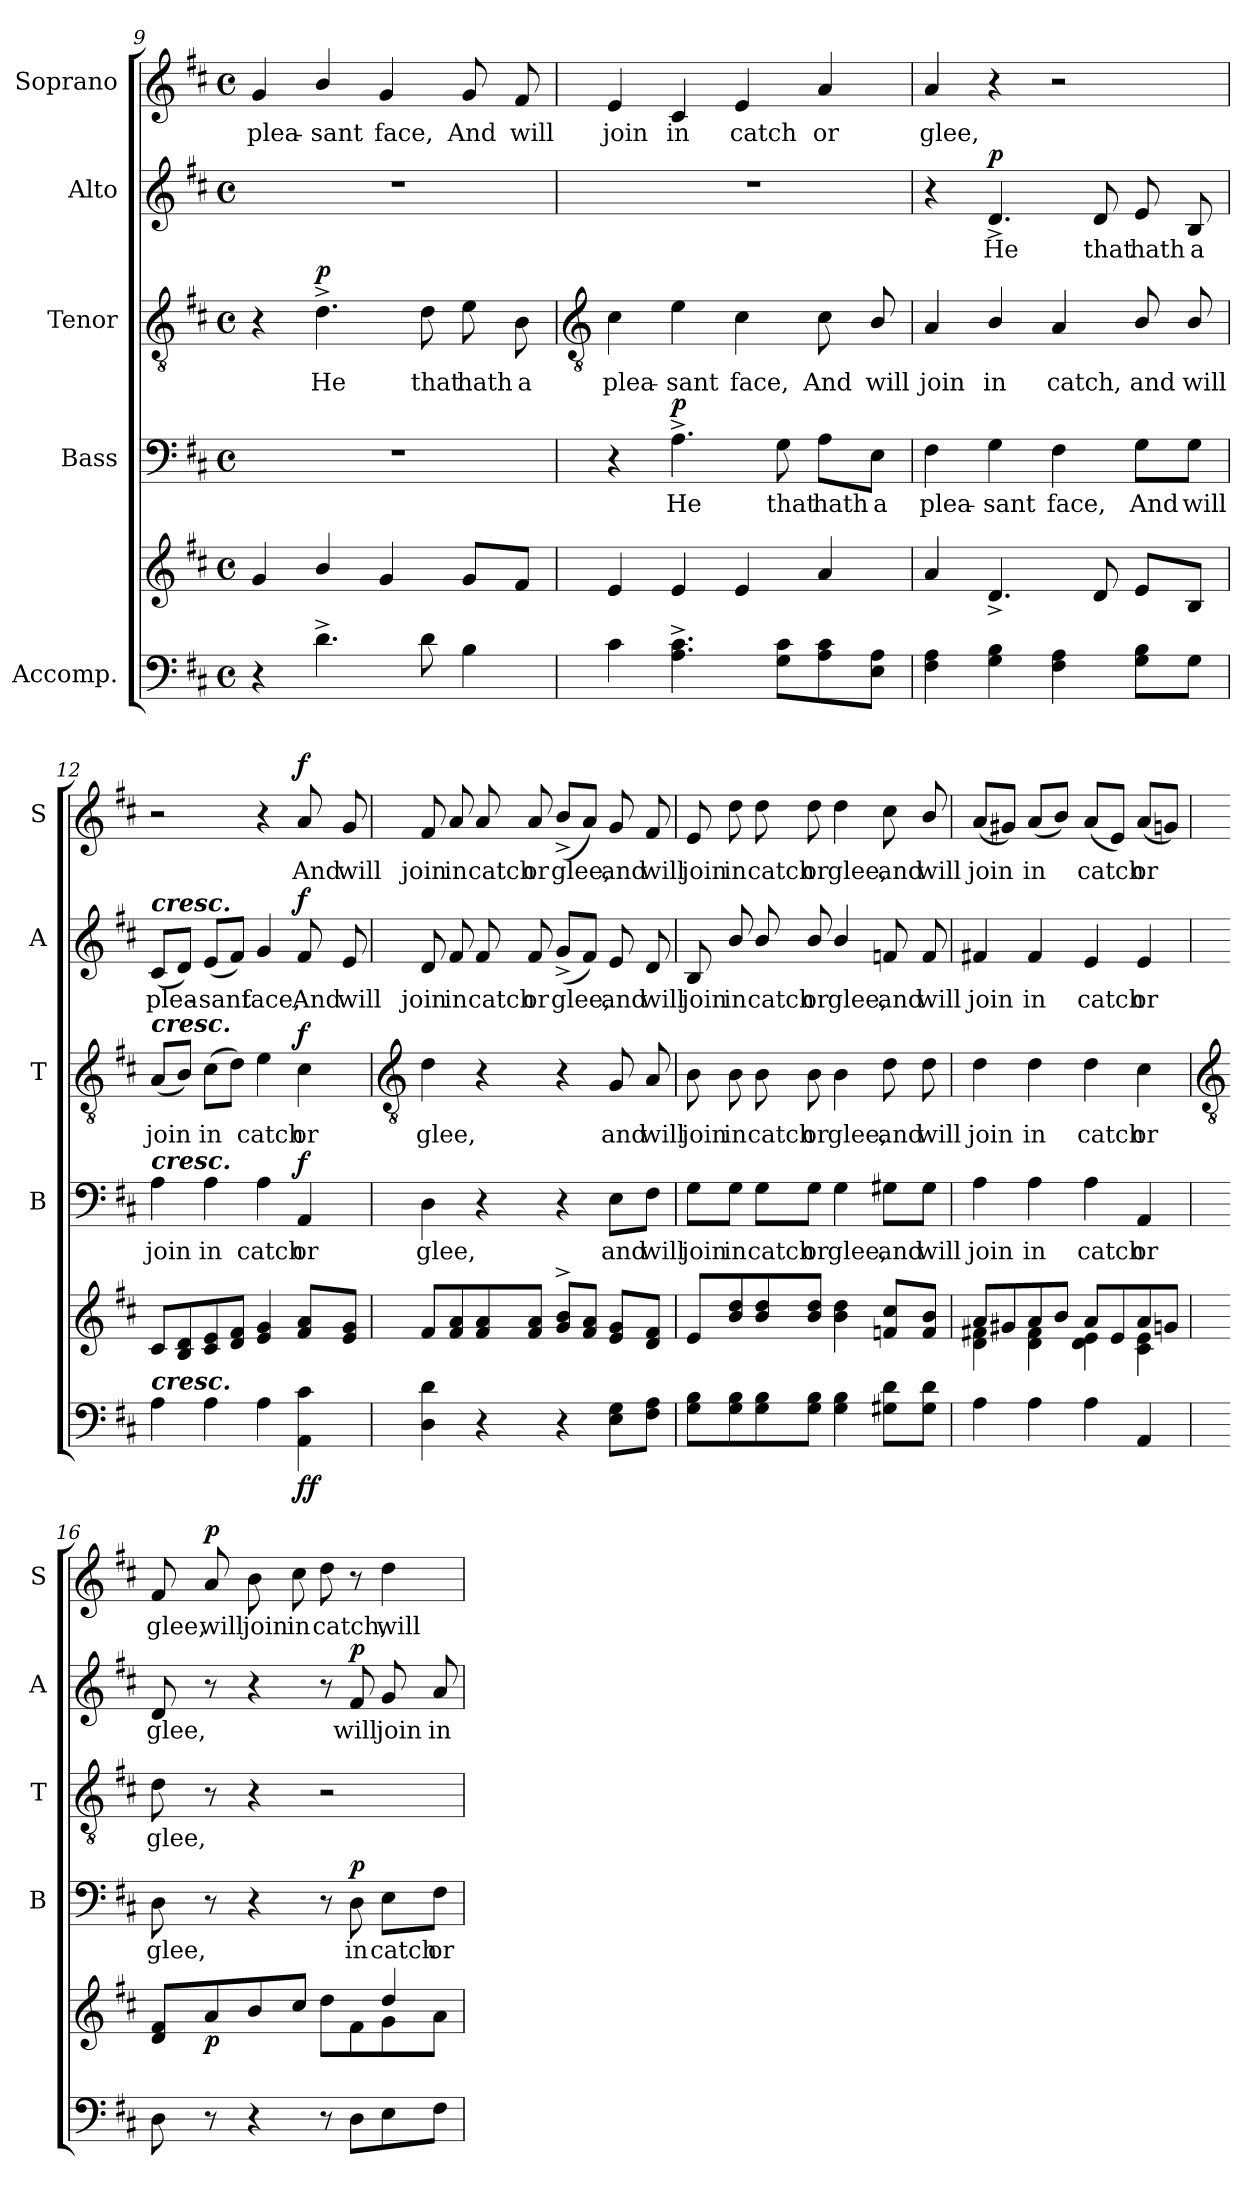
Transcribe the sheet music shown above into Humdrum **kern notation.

**kern	**kern	**dynam	**kern	**text	**dynam	**kern	**text	**dynam	**kern	**text	**dynam	**kern	**text	**dynam
*part5	*part5	*part5	*part4	*part4	*part4	*part3	*part3	*part3	*part2	*part2	*part2	*part1	*part1	*part1
*staff6	*staff5	*staff5/6	*staff4	*staff4	*staff4	*staff3	*staff3	*staff3	*staff2	*staff2	*staff2	*staff1	*staff1	*staff1
*I"Accomp.	*	*	*I"Bass	*	*	*I"Tenor	*	*	*I"Alto	*	*	*I"Soprano	*	*
*	*	*	*I'B	*	*	*I'T	*	*	*I'A	*	*	*I'S	*	*
*clefF4	*clefG2	*	*clefF4	*	*	*clefGv2	*	*	*clefG2	*	*	*clefG2	*	*
*k[f#c#]	*k[f#c#]	*	*k[f#c#]	*	*	*k[f#c#]	*	*	*k[f#c#]	*	*	*k[f#c#]	*	*
*D:	*D:	*	*D:	*	*	*D:	*	*	*D:	*	*	*D:	*	*
*M4/4	*M4/4	*	*M4/4	*	*	*M4/4	*	*	*M4/4	*	*	*M4/4	*	*
*met(c)	*met(c)	*	*met(c)	*	*	*met(c)	*	*	*met(c)	*	*	*met(c)	*	*
=9	=9	=9	=9	=9	=9	=9	=9	=9	=9	=9	=9	=9	=9	=9
!	!	!	!	!	!	!	!	!	!	!	!	!	!LO:LY:b	!
4r	4g	.	1r	.	.	4r	.	.	1r	.	.	4g	plea-	.
!	!	!	!	!	!	!	!LO:LY:b	!LO:DY:b	!	!	!	!	!LO:LY:b	!
4.d^	4b/	.	.	.	.	4.d^	He	p	.	.	.	4b/	-sant	.
!	!	!	!	!	!	!	!	!	!	!	!	!	!LO:LY:b	!
.	4g	.	.	.	.	.	.	.	.	.	.	4g	face,	.
!	!	!	!	!	!	!	!LO:LY:b	!	!	!	!	!	!	!
8d	.	.	.	.	.	8d	that	.	.	.	.	.	.	.
!	!	!	!	!	!	!	!LO:LY:b	!	!	!	!	!	!LO:LY:b	!
4B	8gL	.	.	.	.	8e	hath	.	.	.	.	8g	And	.
!	!	!	!	!	!	!	!LO:LY:b	!	!	!	!	!	!LO:LY:b	!
.	8f#J	.	.	.	.	8B	a	.	.	.	.	8f#	will	.
!!LO:LB:g=z
=10	=10	=10	=10	=10	=10	=10	=10	=10	=10	=10	=10	=10	=10	=10
*	*	*	*	*	*	*clefGv2	*	*	*	*	*	*	*	*
!	!	!	!	!	!	!	!LO:LY:b	!	!	!	!	!	!LO:LY:b	!
4c#	4e	.	4r	.	.	4c#	plea-	.	1r	.	.	4e	join	.
!	!	!	!	!LO:LY:b	!LO:DY:b	!	!LO:LY:b	!	!	!	!	!	!LO:LY:b	!
4.A^ 4.c#^	4e	.	4.A^	He	p	4e	-sant	.	.	.	.	4c#	in	.
!	!	!	!	!	!	!	!LO:LY:b	!	!	!	!	!	!LO:LY:b	!
.	4e	.	.	.	.	4c#	face,	.	.	.	.	4e	catch	.
!	!	!	!	!LO:LY:b	!	!	!	!	!	!	!	!	!	!
8G 8c#L	.	.	8G	that	.	.	.	.	.	.	.	.	.	.
!	!	!	!	!LO:LY:b	!	!	!LO:LY:b	!	!	!	!	!	!LO:LY:b	!
8A 8c#	4a	.	8A\L	hath	.	8c#	And	.	.	.	.	4a	or	.
!	!	!	!	!LO:LY:b	!	!	!LO:LY:b	!	!	!	!	!	!	!
8E 8AJ	.	.	8E\J	a	.	8B/	will	.	.	.	.	.	.	.
=11	=11	=11	=11	=11	=11	=11	=11	=11	=11	=11	=11	=11	=11	=11
!	!	!	!	!LO:LY:b	!	!	!LO:LY:b	!	!	!	!	!	!LO:LY:b	!
4F# 4A	4a	.	4F#	plea-	.	4A	join	.	4r	.	.	4a	glee,	.
!	!	!	!	!LO:LY:b	!	!	!LO:LY:b	!	!	!LO:LY:b	!LO:DY:b	!	!	!
4G 4B	4.d^	.	4G	-sant	.	4B/	in	.	4.d^	He	p	4r	.	.
!	!	!	!	!LO:LY:b	!	!	!LO:LY:b	!	!	!	!	!	!	!
4F# 4A	.	.	4F#	face,	.	4A	catch,	.	.	.	.	2r	.	.
!	!	!	!	!	!	!	!	!	!	!LO:LY:b	!	!	!	!
.	8d	.	.	.	.	.	.	.	8d	that	.	.	.	.
!	!	!	!	!LO:LY:b	!	!	!LO:LY:b	!	!	!LO:LY:b	!	!	!	!
8G 8BL	8eL	.	8G\L	And	.	8B/	and	.	8e	hath	.	.	.	.
!	!	!	!	!LO:LY:b	!	!	!LO:LY:b	!	!	!LO:LY:b	!	!	!	!
8GJ	8BJ	.	8G\J	will	.	8B/	will	.	8B	a	.	.	.	.
=12	=12	=12	=12	=12	=12	=12	=12	=12	=12	=12	=12	=12	=12	=12
!	!	!	!	!	!	!	!	!	!LO:TX:a:Bi:t=cresc.	!	!	!	!	!
!	!	!	!	!	!	!LO:TX:a:Bi:t=cresc.	!	!	!	!	!	!	!	!
!	!	!	!LO:TX:a:Bi:t=cresc.	!	!	!	!	!	!	!	!	!	!	!
!LO:TX:a:Bi:t=cresc.	!	!	!	!	!	!	!	!	!	!	!	!	!	!
!	!	!	!	!LO:LY:b	!	!	!LO:LY:b	!	!	!LO:LY:b	!	!	!	!
4A	8c#L	.	4A	join	.	(<8AL	join	.	(<8c#L	plea-	.	2r	.	.
.	8B 8d	.	.	.	.	8BJ)	.	.	8dJ)	.	.	.	.	.
!	!	!	!	!LO:LY:b	!	!	!LO:LY:b	!	!	!LO:LY:b	!	!	!	!
4A	8c# 8e	.	4A	in	.	(>8c#L	in	.	(<8eL	sant	.	.	.	.
.	8d 8f#J	.	.	.	.	8dJ)	.	.	8f#J)	.	.	.	.	.
!	!	!	!	!LO:LY:b	!	!	!LO:LY:b	!	!	!LO:LY:b	!	!	!	!
4A	4e 4g	.	4A	catch	.	4e	catch	.	4g	face,	.	4r	.	.
!	!	!LO:DY:b=2	!	!LO:LY:b	!	!	!LO:LY:b	!	!	!LO:LY:b	!	!	!LO:LY:b	!
!	!	!LO:DY:n=1:b	!	!	!LO:DY:b	!	!	!LO:DY:b	!	!	!LO:DY:b	!	!	!LO:DY:b
4AA 4c#	8f# 8aL	f f	4AA	or	f	4c#	or	f	8f#	And	f	8a	And	f
!	!	!	!	!	!	!	!	!	!	!LO:LY:b	!	!	!LO:LY:b	!
.	8e 8gJ	.	.	.	.	.	.	.	8e	will	.	8g	will	.
!!LO:LB:g=z
=13	=13	=13	=13	=13	=13	=13	=13	=13	=13	=13	=13	=13	=13	=13
*	*	*	*	*	*	*clefGv2	*	*	*	*	*	*	*	*
*	*^	*	*	*	*	*	*	*	*	*	*	*	*	*
!	!	!	!	!	!LO:LY:b	!	!	!LO:LY:b	!	!	!LO:LY:b	!	!	!LO:LY:b	!
4D 4d	8f#L	1ryy	.	4D	glee,	.	4d	glee,	.	8d	join	.	8f#	join	.
!	!	!	!	!	!	!	!	!	!	!	!LO:LY:b	!	!	!LO:LY:b	!
.	8f# 8a	.	.	.	.	.	.	.	.	8f#	in	.	8a	in	.
!	!	!	!	!	!	!	!	!	!	!	!LO:LY:b	!	!	!LO:LY:b	!
4r	8f# 8a	.	.	4r	.	.	4r	.	.	8f#	catch	.	8a	catch	.
!	!	!	!	!	!	!	!	!	!	!	!LO:LY:b	!	!	!LO:LY:b	!
.	8f# 8aJ	.	.	.	.	.	.	.	.	8f#	or	.	8a	or	.
!	!	!	!	!	!	!	!	!	!	!	!LO:LY:b	!	!	!LO:LY:b	!
4r	8g^ 8b^L	.	.	4r	.	.	4r	.	.	(<8g^L	glee,	.	(<8b^L	glee,	.
.	8f# 8aJ	.	.	.	.	.	.	.	.	8f#J)	.	.	8aJ)	.	.
!	!	!	!	!	!LO:LY:b	!	!	!LO:LY:b	!	!	!LO:LY:b	!	!	!LO:LY:b	!
8E 8GL	8e 8gL	.	.	8E\L	and	.	8G	and	.	8e	and	.	8g	and	.
!	!	!	!	!	!LO:LY:b	!	!	!LO:LY:b	!	!	!LO:LY:b	!	!	!LO:LY:b	!
8F# 8AJ	8d 8f#J	.	.	8F#\J	will	.	8A	will	.	8d	will	.	8f#	will	.
=14	=14	=14	=14	=14	=14	=14	=14	=14	=14	=14	=14	=14	=14	=14	=14
!	!	!	!	!	!LO:LY:b	!	!	!LO:LY:b	!	!	!LO:LY:b	!	!	!LO:LY:b	!
8G 8BL	8eL	4ryy	.	8G\L	join	.	8B	join	.	8B	join	.	8e	join	.
!	!	!	!	!	!LO:LY:b	!	!	!LO:LY:b	!	!	!LO:LY:b	!	!	!LO:LY:b	!
8G 8B	8b 8dd	.	.	8G\J	in	.	8B	in	.	8b/	in	.	8dd	in	.
!	!	!	!	!	!LO:LY:b	!	!	!LO:LY:b	!	!	!LO:LY:b	!	!	!LO:LY:b	!
8G 8B	8b 8dd	4ryy	.	8G\L	catch	.	8B	catch	.	8b/	catch	.	8dd	catch	.
!	!	!	!	!	!LO:LY:b	!	!	!LO:LY:b	!	!	!LO:LY:b	!	!	!LO:LY:b	!
8G 8BJ	8b 8ddJ	.	.	8G\J	or	.	8B	or	.	8b/	or	.	8dd	or	.
!	!	!	!	!	!LO:LY:b	!	!	!LO:LY:b	!	!	!LO:LY:b	!	!	!LO:LY:b	!
4G 4B	4b\ 4dd\	4ryy	.	4G	glee,	.	4B	glee,	.	4b/	glee,	.	4dd	glee,	.
!	!	!	!	!	!LO:LY:b	!	!	!LO:LY:b	!	!	!LO:LY:b	!	!	!LO:LY:b	!
8G#X 8dL	8fn 8cc#L	4ryy	.	8G#X\L	and	.	8d	and	.	8fn	and	.	8cc#	and	.
!	!	!	!	!	!LO:LY:b	!	!	!LO:LY:b	!	!	!LO:LY:b	!	!	!LO:LY:b	!
8G# 8dJ	8f 8bJ	.	.	8G#\J	will	.	8d	will	.	8f	will	.	8b/	will	.
=15	=15	=15	=15	=15	=15	=15	=15	=15	=15	=15	=15	=15	=15	=15	=15
!	!	!	!	!	!LO:LY:b	!	!	!LO:LY:b	!	!	!LO:LY:b	!	!	!LO:LY:b	!
4A	8aL	4d\ 4f#X\	.	4A	join	.	4d	join	.	4f#X	join	.	(<8aL	join	.
.	8g#X	.	.	.	.	.	.	.	.	.	.	.	8g#XJ)	.	.
!	!	!	!	!	!LO:LY:b	!	!	!LO:LY:b	!	!	!LO:LY:b	!	!	!LO:LY:b	!
4A	8a	4d\ 4f#\	.	4A	in	.	4d	in	.	4f#	in	.	(<8aL	in	.
.	8bJ	.	.	.	.	.	.	.	.	.	.	.	8bJ)	.	.
!	!	!	!	!	!LO:LY:b	!	!	!LO:LY:b	!	!	!LO:LY:b	!	!	!LO:LY:b	!
4A	8aL	4d\ 4e\	.	4A	catch	.	4d	catch	.	4e	catch	.	(<8aL	catch	.
.	8e	.	.	.	.	.	.	.	.	.	.	.	8eJ)	.	.
!	!	!	!	!	!LO:LY:b	!	!	!LO:LY:b	!	!	!LO:LY:b	!	!	!LO:LY:b	!
4AA	8a	4c#\ 4e\	.	4AA	or	.	4c#	or	.	4e	or	.	(<8aL	or	.
.	8gnJ	.	.	.	.	.	.	.	.	.	.	.	8gnJ)	.	.
!!LO:LB:g=z
=16	=16	=16	=16	=16	=16	=16	=16	=16	=16	=16	=16	=16	=16	=16	=16
*	*	*	*	*	*	*	*clefGv2	*	*	*	*	*	*	*	*
!	!	!	!	!	!LO:LY:b	!	!	!LO:LY:b	!	!	!LO:LY:b	!	!	!LO:LY:b	!
8D	8d 8f#L	2ryy	.	8D	glee,	.	8d	glee,	.	8d	glee,	.	8f#	glee,	.
!	!	!	!LO:DY:b	!	!	!	!	!	!	!	!	!	!	!LO:LY:b	!LO:DY:b
8r	8a	.	p	8r	.	.	8r	.	.	8r	.	.	8a	will	p
!	!	!	!	!	!	!	!	!	!	!	!	!	!	!LO:LY:b	!
4r	8b	.	.	4r	.	.	4r	.	.	4r	.	.	8b	join	.
!	!	!	!	!	!	!	!	!	!	!	!	!	!	!LO:LY:b	!
.	8cc#J	.	.	.	.	.	.	.	.	.	.	.	8cc#	in	.
!	!	!	!	!	!	!	!	!	!	!	!	!	!	!LO:LY:b	!
8r	4ryy	8dd\L	.	8r	.	.	2r	.	.	8r	.	.	8dd	catch,	.
!	!	!	!	!	!LO:LY:b	!LO:DY:b	!	!	!	!	!LO:LY:b	!LO:DY:b	!	!	!
8DL	.	8f#\	.	8D	in	p	.	.	.	8f#	will	p	8r	.	.
!	!	!	!	!	!LO:LY:b	!	!	!	!	!	!LO:LY:b	!	!	!LO:LY:b	!
8E	4dd/	8g\	.	8E\L	catch	.	.	.	.	8g	join	.	4dd	will	.
!	!	!	!	!	!LO:LY:b	!	!	!	!	!	!LO:LY:b	!	!	!	!
8F#J	.	8a\J	.	8F#\J	or	.	.	.	.	8a	in	.	.	.	.
*	*v	*v	*	*	*	*	*	*	*	*	*	*	*	*	*
=	=	=	=	=	=	=	=	=	=	=	=	=	=	=
*-	*-	*-	*-	*-	*-	*-	*-	*-	*-	*-	*-	*-	*-	*-
